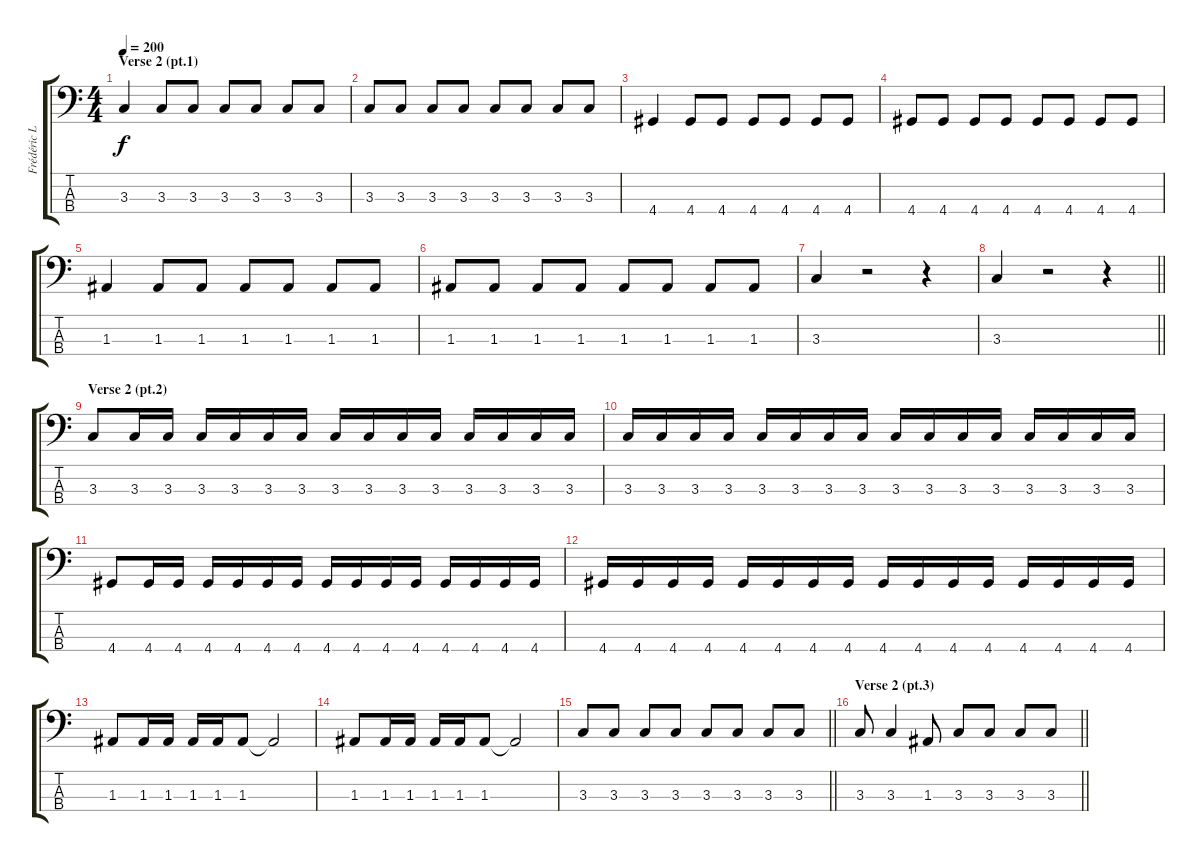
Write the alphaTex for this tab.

\track ("Frédéric Leclercq (Bass)" "Frédéric L") {instrument electricbassfinger}
\staff {score tabs}
\tuning (G2 D2 A1 E1) {hide}
\ts (4 4)
\section ("" "Verse 2 (pt.1)")
\tempo 200
\clef f4
\ks aminor
3.3.4{dy f} 3.3.8 3.3.8 3.3.8 3.3.8 3.3.8 3.3.8 |
3.3.8 3.3.8 3.3.8 3.3.8 3.3.8 3.3.8 3.3.8 3.3.8 |
4.4.4 4.4.8 4.4.8 4.4.8 4.4.8 4.4.8 4.4.8 |
4.4.8 4.4.8 4.4.8 4.4.8 4.4.8 4.4.8 4.4.8 4.4.8 |
1.3.4 1.3.8 1.3.8 1.3.8 1.3.8 1.3.8 1.3.8 |
1.3.8 1.3.8 1.3.8 1.3.8 1.3.8 1.3.8 1.3.8 1.3.8 |
3.3.4 r.2 r.4 |
\barLineRight lightlight
3.3.4 r.2 r.4 |
\section ("" "Verse 2 (pt.2)")
3.3.8 3.3.16 3.3.16 3.3.16 3.3.16 3.3.16 3.3.16 3.3.16 3.3.16 3.3.16 3.3.16 3.3.16 3.3.16 3.3.16 3.3.16 |
3.3.16 3.3.16 3.3.16 3.3.16 3.3.16 3.3.16 3.3.16 3.3.16 3.3.16 3.3.16 3.3.16 3.3.16 3.3.16 3.3.16 3.3.16 3.3.16 |
4.4.8 4.4.16 4.4.16 4.4.16 4.4.16 4.4.16 4.4.16 4.4.16 4.4.16 4.4.16 4.4.16 4.4.16 4.4.16 4.4.16 4.4.16 |
4.4.16 4.4.16 4.4.16 4.4.16 4.4.16 4.4.16 4.4.16 4.4.16 4.4.16 4.4.16 4.4.16 4.4.16 4.4.16 4.4.16 4.4.16 4.4.16 |
1.3.8 1.3.16 1.3.16 1.3.16 1.3.16 1.3.8 1.3{t}.2 |
1.3.8 1.3.16 1.3.16 1.3.16 1.3.16 1.3.8 1.3{t}.2 |
\barLineRight lightlight
3.3.8 3.3.8 3.3.8 3.3.8 3.3.8 3.3.8 3.3.8 3.3.8 |
\section ("" "Verse 2 (pt.3)")
\barLineRight lightlight
3.3.8 3.3.4 1.3.8 3.3.8 3.3.8 3.3.8 3.3.8
